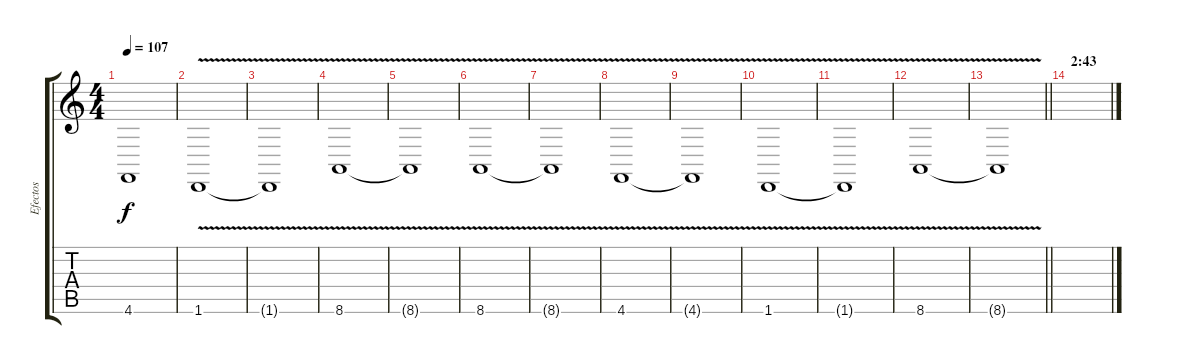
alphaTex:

\track ("Efectos" "Efectos") {instrument pad2warm}
\staff {score tabs}
\tuning (Eb4 Bb3 Gb3 Db3 Ab2 Db2) {hide}
\ts (4 4)
\tempo 107
\clef g2
\ks c
4.6{t}.1{dy f} |
1.6{v}.1 |
1.6{t}.1 |
8.6{v}.1 |
8.6{t}.1 |
8.6{v}.1 |
8.6{t}.1 |
4.6{v}.1 |
4.6{t}.1 |
1.6{v}.1 |
1.6{t}.1 |
8.6{v}.1 |
\barLineRight lightlight
8.6{t}.1 |
\section ("" "2:43")
